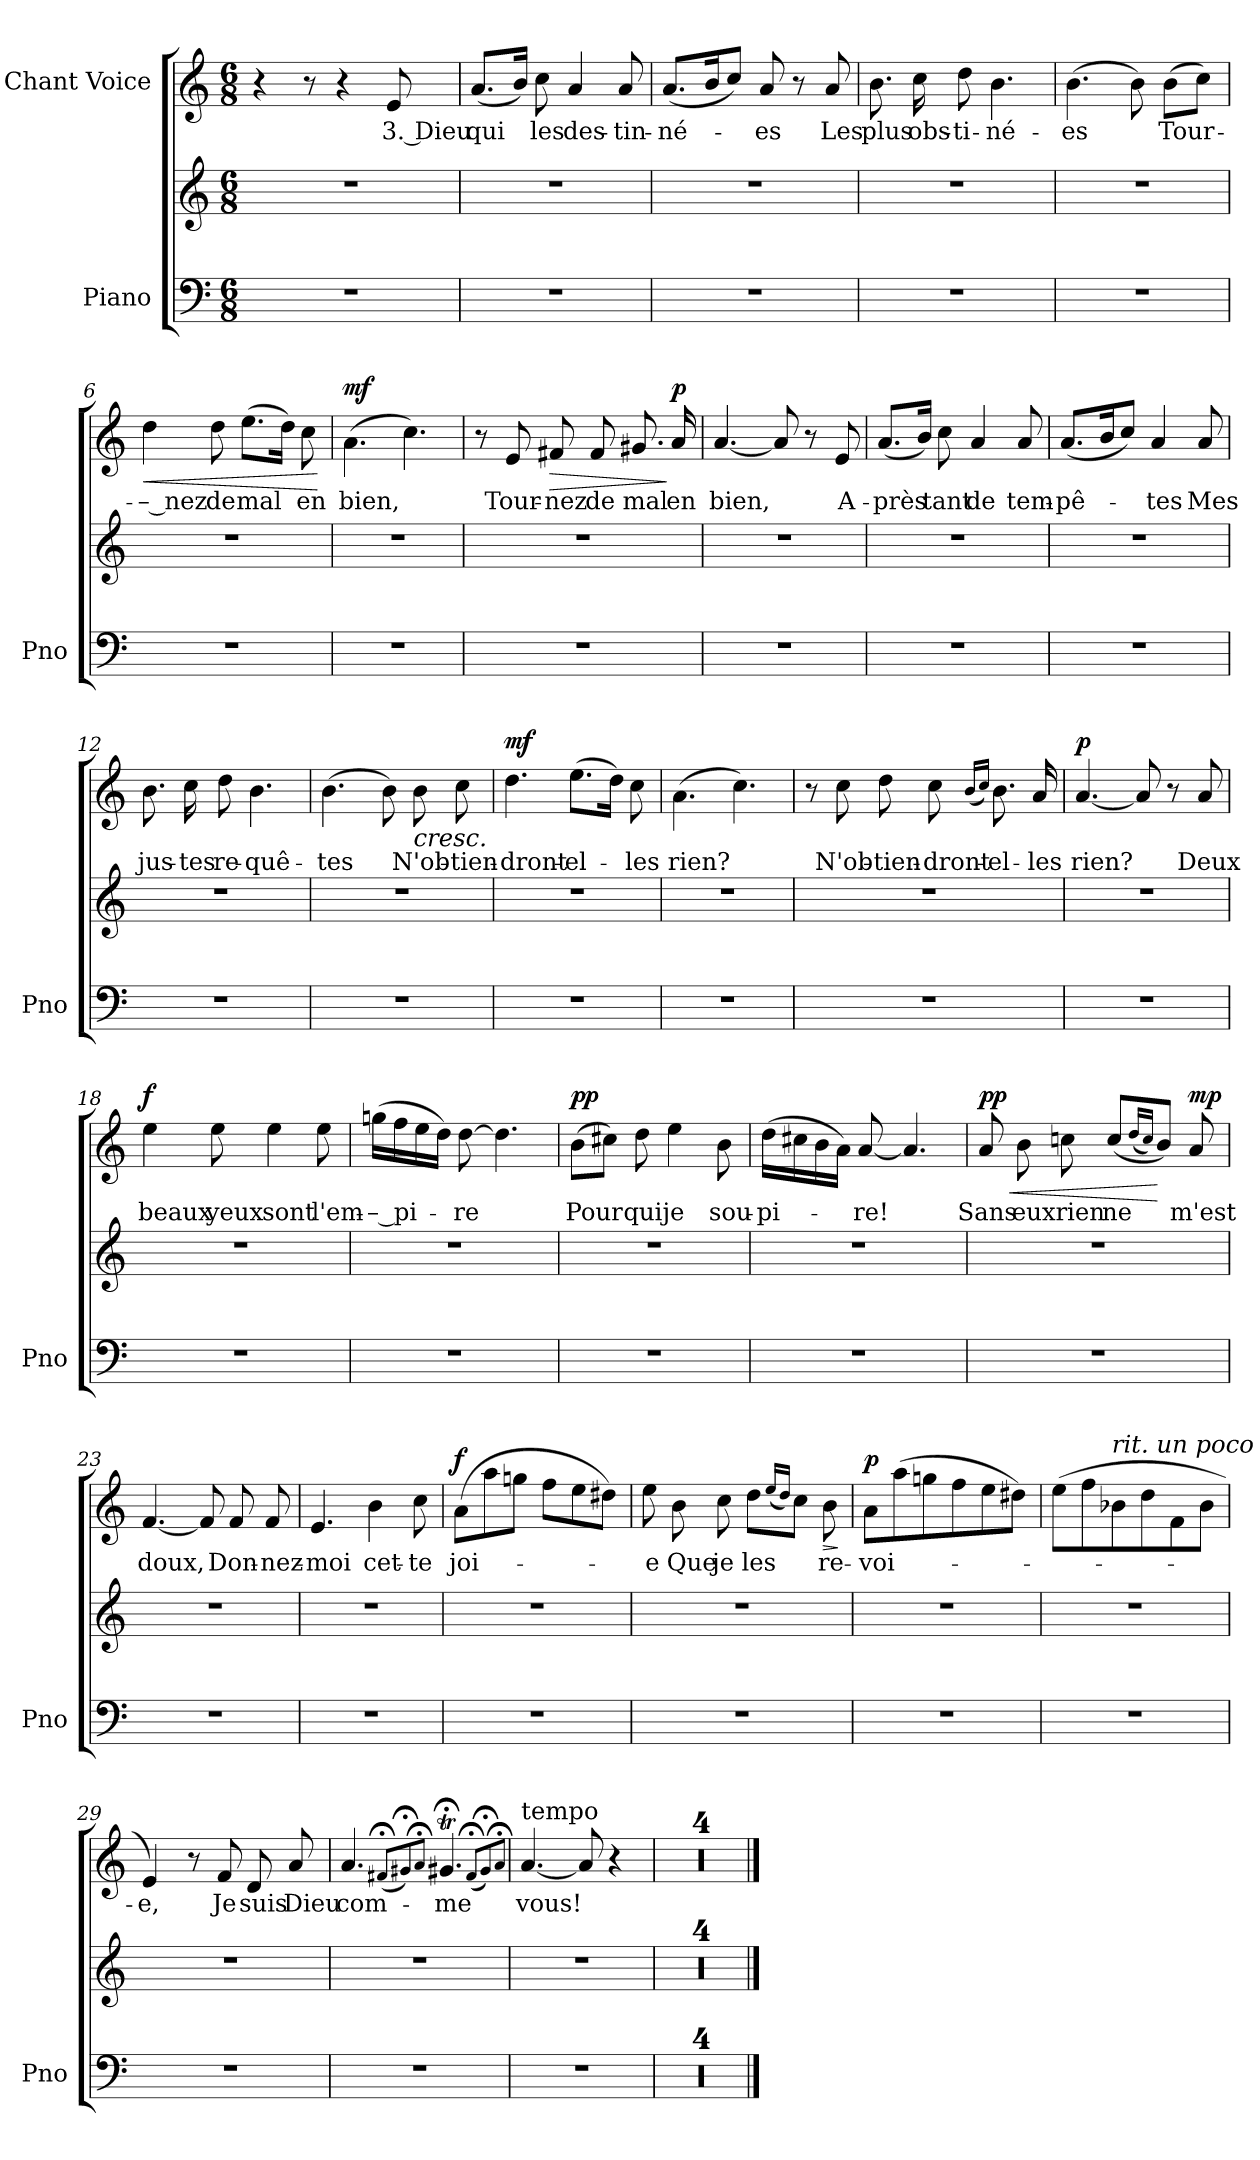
**kern	**kern	**kern	**text	**dynam
*part2	*part2	*part1	*part1	*part1
*staff3	*staff2	*staff1	*staff1	*staff1
*I"Piano	*	*I"Chant Voice	*	*
*I'Pno	*	*	*	*
!!LO:PB:g=z
*clefF4	*clefG2	*clefG2	*	*
*k[]	*k[]	*k[]	*	*
*M6/8	*M6/8	*M6/8	*	*
=1	=1	=1	=1	=1
2.r	2.r	4r	.	.
.	.	8r	.	.
.	.	4r	.	.
!	!	!	!LO:LY:b	!
.	.	8e/	3. Dieu	.
=2	=2	=2	=2	=2
!	!	!	!LO:LY:b	!
2.r	2.r	(<8.a/L	qui	.
.	.	16b/Jk)	.	.
!	!	!	!LO:LY:b	!
.	.	8cc\	les	.
!	!	!	!LO:LY:b	!
.	.	4a/	des-	.
!	!	!	!LO:LY:b	!
.	.	8a/	-tin-	.
=3	=3	=3	=3	=3
!	!	!	!LO:LY:b	!
2.r	2.r	(<8.a/L	-né-	.
.	.	16b/K	.	.
.	.	8cc/J)	.	.
!	!	!	!LO:LY:b	!
.	.	8a/	-es	.
.	.	8r	.	.
!	!	!	!LO:LY:b	!
.	.	8a/	Les	.
=4	=4	=4	=4	=4
!	!	!	!LO:LY:b	!
2.r	2.r	8.b\	plus	.
!	!	!	!LO:LY:b	!
.	.	16cc\	obs-	.
!	!	!	!LO:LY:b	!
.	.	8dd\	-ti-	.
!	!	!	!LO:LY:b	!
.	.	4.b\	-né-	.
=5	=5	=5	=5	=5
!	!	!	!LO:LY:b	!
2.r	2.r	(>4.b\	-es	.
.	.	8b\)	.	.
!	!	!	!LO:LY:b	!
.	.	(>8b\L	Tour-	.
.	.	8cc\J)	.	.
!!LO:LB:g=z
=6	=6	=6	=6	=6
!	!	!	!LO:LY:b	!LO:HP:b
2.r	2.r	4dd\	-– nez	<
!	!	!	!LO:LY:b	!
.	.	8dd\	de	.
!	!	!	!LO:LY:b	!
.	.	(>8.ee\L	mal	.
.	.	16dd\Jk)	.	.
!	!	!	!LO:LY:b	!
.	.	8cc\	en	.
.	.	.	.	[
=7	=7	=7	=7	=7
!	!	!	!LO:LY:b	!LO:DY:a
2.r	2.r	(>4.a\	bien,	mf
.	.	4.cc\)	.	.
=8	=8	=8	=8	=8
2.r	2.r	8r	.	.
!	!	!	!LO:LY:b	!
.	.	8e/	Tour-	.
!	!	!	!LO:LY:b	!LO:HP:b
.	.	8f#X/	-nez	>
!	!	!	!LO:LY:b	!
.	.	8f#/	de	.
!	!	!	!LO:LY:b	!
.	.	8.g#X/	mal	.
!	!	!	!LO:LY:b	!LO:DY:n=1:a
.	.	16a/	en	] p
=9	=9	=9	=9	=9
!	!	!	!LO:LY:b	!
2.r	2.r	[4.a/	bien,	.
.	.	8a/]	.	.
.	.	8r	.	.
!	!	!	!LO:LY:b	!
.	.	8e/	A-	.
=10	=10	=10	=10	=10
!	!	!	!LO:LY:b	!
2.r	2.r	(<8.a/L	-près	.
.	.	16b/Jk)	.	.
!	!	!	!LO:LY:b	!
.	.	8cc\	tant	.
!	!	!	!LO:LY:b	!
.	.	4a/	de	.
!	!	!	!LO:LY:b	!
.	.	8a/	tem-	.
=11	=11	=11	=11	=11
!	!	!	!LO:LY:b	!
2.r	2.r	(<8.a/L	-pê-	.
.	.	16b/K	.	.
.	.	8cc/J)	.	.
!	!	!	!LO:LY:b	!
.	.	4a/	-tes	.
!	!	!	!LO:LY:b	!
.	.	8a/	Mes	.
!!LO:LB:g=z
=12	=12	=12	=12	=12
!	!	!	!LO:LY:b	!
2.r	2.r	8.b\	jus-	.
!	!	!	!LO:LY:b	!
.	.	16cc\	-tes	.
!	!	!	!LO:LY:b	!
.	.	8dd\	re-	.
!	!	!	!LO:LY:b	!
.	.	4.b\	-quê-	.
=13	=13	=13	=13	=13
!	!	!	!LO:LY:b	!
2.r	2.r	(>4.b\	-tes	.
.	.	8b\)	.	.
!	!	!	!LO:LY:b	!LO:HP:b
.	.	8b\	N'ob-	<
!	!	!	!LO:LY:b	!
.	.	8cc\	-tien-	.
=14	=14	=14	=14	=14
!	!	!	!LO:LY:b	!LO:DY:a
2.r	2.r	4.dd\	-dront-	mf
!	!	!	!LO:LY:b	!
.	.	(>8.ee\L	-el-	[
.	.	16dd\Jk)	.	.
!	!	!	!LO:LY:b	!
.	.	8cc\	-les	.
=15	=15	=15	=15	=15
!	!	!	!LO:LY:b	!
2.r	2.r	(>4.a\	rien?	.
.	.	4.cc\)	.	.
=16	=16	=16	=16	=16
2.r	2.r	8r	.	.
!	!	!	!LO:LY:b	!
.	.	8cc\	N'ob-	.
!	!	!	!LO:LY:b	!
.	.	8dd\	-tien-	.
!	!	!	!LO:LY:b	!
.	.	8cc\	-dront-	.
*	*	*MM82	*	*
.	.	(<16qb/LL	.	.
.	.	16qcc/JJ)	.	.
!	!	!	!LO:LY:b	!
.	.	8.b\	-el-	.
!	!	!	!LO:LY:b	!
.	.	16a/	-les	.
=17	=17	=17	=17	=17
!	!	!	!LO:LY:b	!LO:DY:a
2.r	2.r	[4.a/	rien?	p
*	*	*MM92	*	*
.	.	8a/]	.	.
.	.	8r	.	.
!	!	!	!LO:LY:b	!
.	.	8a/	Deux	.
=18	=18	=18	=18	=18
!	!	!	!LO:LY:b	!LO:DY:a
2.r	2.r	4ee\	beaux	f
!	!	!	!LO:LY:b	!
.	.	8ee\	yeux	.
!	!	!	!LO:LY:b	!
.	.	4ee\	sont	.
!	!	!	!LO:LY:b	!
.	.	8ee\	l'em-	.
!!LO:LB:g=z
=19	=19	=19	=19	=19
!	!	!	!LO:LY:b	!
2.r	2.r	(>16ggn\LL	-– pi-	.
.	.	16ff\	.	.
.	.	16ee\	.	.
.	.	16dd\JJ)	.	.
!	!	!	!LO:LY:b	!
.	.	[8dd\	-re	.
.	.	4.dd\]	.	.
=20	=20	=20	=20	=20
!	!	!	!LO:LY:b	!LO:DY:a
2.r	2.r	(>8b\L	Pour	pp
.	.	8cc#X\J)	.	.
!	!	!	!LO:LY:b	!
.	.	8dd\	qui	.
!	!	!	!LO:LY:b	!
.	.	4ee\	je	.
!	!	!	!LO:LY:b	!
.	.	8b\	sou-	.
=21	=21	=21	=21	=21
!	!	!	!LO:LY:b	!
2.r	2.r	(>16dd\LL	-pi-	.
.	.	16cc#X\	.	.
.	.	16b\	.	.
.	.	16a\JJ)	.	.
!	!	!	!LO:LY:b	!
.	.	[8a/	-re!	.
.	.	4.a/]	.	.
=22	=22	=22	=22	=22
!	!	!	!LO:LY:b	!LO:HP:b
!	!	!	!	!LO:DY:n=1:a
2.r	2.r	8a/	Sans	< pp
!	!	!	!LO:LY:b	!
.	.	8b\	eux	.
!	!	!	!LO:LY:b	!
.	.	8ccn\	rien	.
!	!	!	!LO:LY:b	!
.	.	(<8cc/L	ne	.
.	.	(<16qdd/LL	.	.
.	.	16qcc/JJ)	.	.
.	.	8b/J)	.	[
!	!	!	!LO:LY:b	!LO:DY:n=2:a
.	.	8a/	m'est	mp
=23	=23	=23	=23	=23
!	!	!	!LO:LY:b	!
2.r	2.r	[4.f/	doux,	.
.	.	8f/]	.	.
!	!	!	!LO:LY:b	!
.	.	8f/	Don-	.
!	!	!	!LO:LY:b	!
.	.	8f/	-nez-	.
=24	=24	=24	=24	=24
!	!	!	!LO:LY:b	!
2.r	2.r	4.e/	-moi	.
!	!	!	!LO:LY:b	!
.	.	4b\	cet-	.
!	!	!	!LO:LY:b	!
.	.	8cc\	-te	.
!!LO:LB:g=z
=25	=25	=25	=25	=25
!	!	!	!LO:LY:b	!LO:DY:a
2.r	2.r	(>8a\L	joi-	f
.	.	8aa\	.	.
.	.	8ggn\J	.	.
.	.	8ff\L	.	.
.	.	8ee\	.	.
.	.	8dd#X\J)	.	.
=26	=26	=26	=26	=26
!	!	!	!LO:LY:b	!
2.r	2.r	8ee\	-e	.
!	!	!	!LO:LY:b	!
.	.	8b\	Que	.
!	!	!	!LO:LY:b	!
.	.	8cc\	je	.
!	!	!	!LO:LY:b	!
.	.	8dd\L	les	.
.	.	(<16qee/LL	.	.
.	.	16qdd/JJ)	.	.
.	.	8cc\J	.	.
!	!	!	!LO:LY:b	!LO:HP:b
.	.	8b\	re-	>
.	.	.	.	]
=27	=27	=27	=27	=27
!	!	!	!LO:LY:b	!LO:DY:a
2.r	2.r	8a\L	-voi-	p
.	.	(>8aa\	.	.
.	.	8ggn\	.	.
.	.	8ff\	.	.
.	.	8ee\	.	.
.	.	8dd#X\J)	.	.
=28	=28	=28	=28	=28
2.r	2.r	(>8ee\L	.	.
.	.	8ff\	.	.
!	!	!LO:TX:a:i:t=rit. un poco	!	!
.	.	8b-X\	.	.
*	*	*MM88	*	*
.	.	8dd\	.	.
.	.	8f\	.	.
.	.	8b-\J	.	.
=29	=29	=29	=29	=29
!	!	!	!LO:LY:b	!
2.r	2.r	4e/)	-e,	.
.	.	8r	.	.
!	!	!	!LO:LY:b	!
.	.	8f/	Je	.
!	!	!	!LO:LY:b	!
.	.	8d/	suis	.
!	!	!	!LO:LY:b	!
.	.	8a/	Dieu	.
=30	=30	=30	=30	=30
!	!	!	!LO:LY:b	!
2.r	2.r	4.a/	com-	.
*	*	*MM72	*	*
.	.	(<8qf#X;</L	.	.
.	.	8qg#X;</)	.	.
.	.	8qa;</J	.	.
!	!	!	!LO:LY:b	!
.	.	4.g#;<t/	-me	.
.	.	(<8qf#;</L	.	.
.	.	8qg#;</)	.	.
.	.	8qa;</J	.	.
=31	=31	=31	=31	=31
*	*	*MM92	*	*
!	!	!LO:TX:a:t=tempo	!	!
!	!	!	!LO:LY:b	!
2.r	2.r	[4.a/	vous!	.
.	.	8a/]	.	.
.	.	4r	.	.
=32	=32	=32	=32	=32
2.r	2.r	2.r	.	.
=33	=33	=33	=33	=33
2.r	2.r	2.r	.	.
=34	=34	=34	=34	=34
2.r	2.r	2.r	.	.
=35	=35	=35	=35	=35
2.r	2.r	2.r	.	.
==	==	==	==	==
*-	*-	*-	*-	*-
